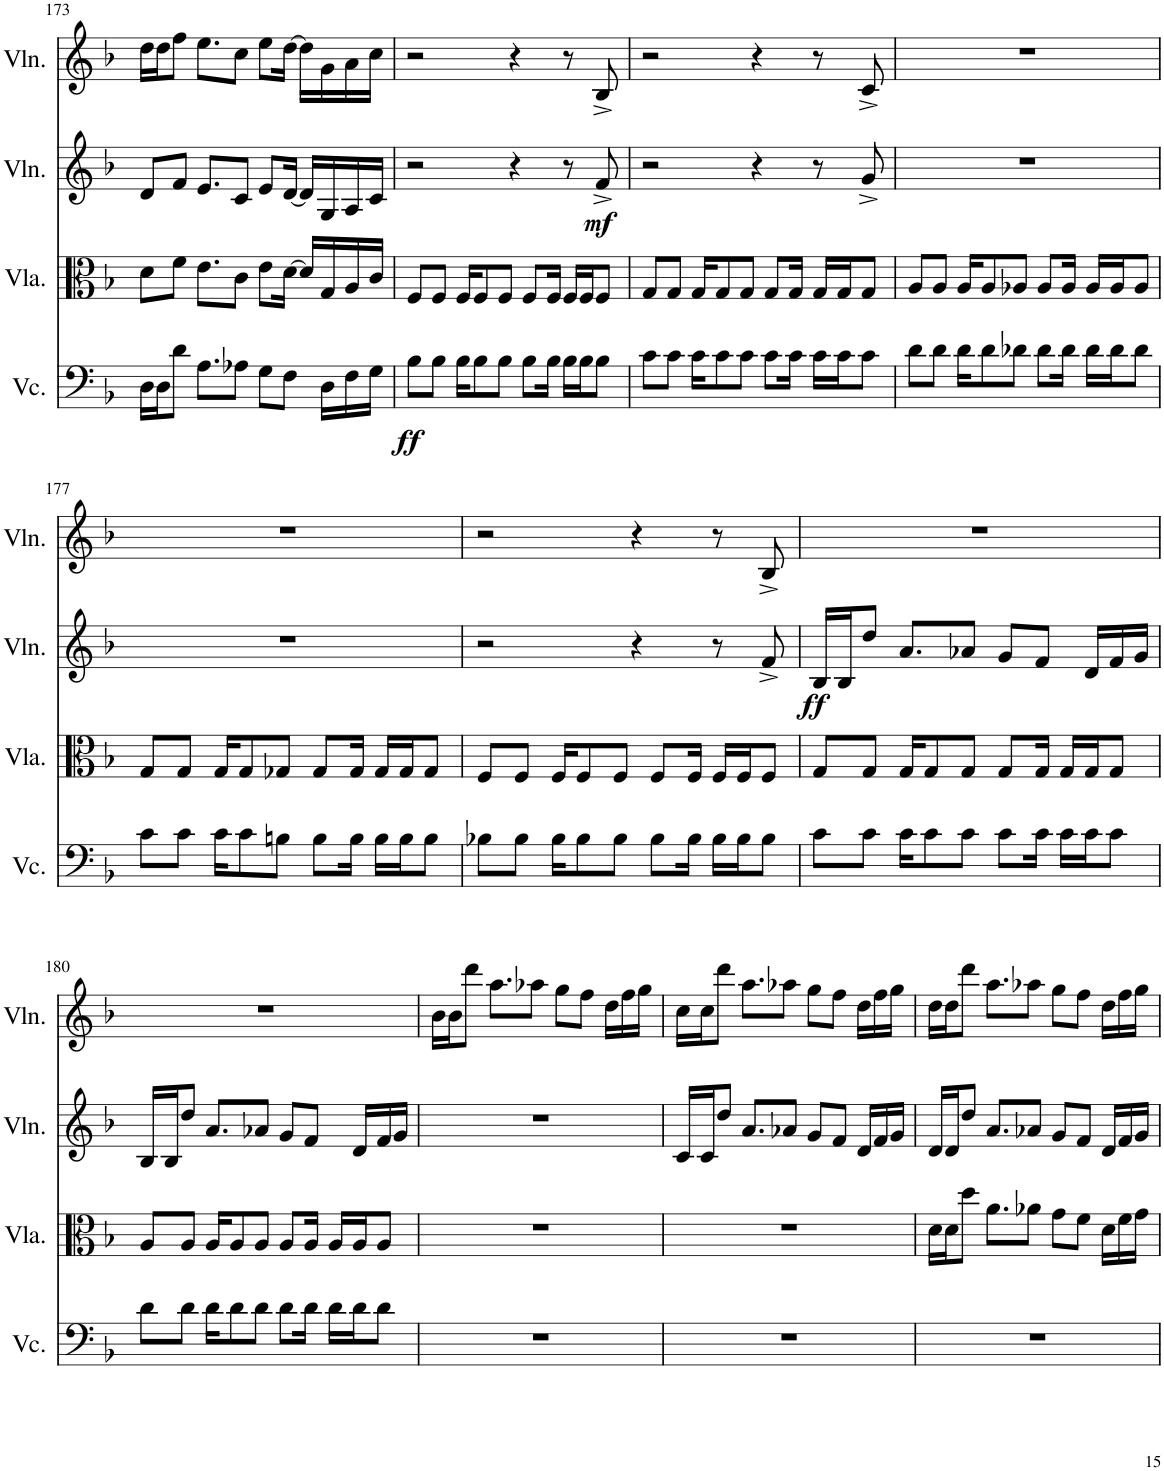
**kern	**dynam	**kern	**kern	**dynam	**kern
*part4	*part4	*part3	*part2	*part2	*part1
*staff4	*staff4	*staff3	*staff2	*staff2	*staff1
*I"Violoncello	*	*I"Viola	*I"Violin	*	*I"Violin
*I'Vc.	*	*I'Vla.	*I'Vln.	*	*I'Vln.
!!LO:PB:g=z
*clefF4	*	*clefC3	*clefG2	*	*clefG2
*k[b-]	*	*k[b-]	*k[b-]	*	*k[b-]
*M4/4	*	*M4/4	*M4/4	*	*M4/4
=173	=173	=173	=173	=173	=173
16D\LL	.	8d\L	8d/L	.	16dd\LL
16D\J	.	.	.	.	16dd\J
8d\J	.	8f\J	8f/J	.	8ff\J
8.A\L	.	8.e\L	8.e/L	.	8.ee\L
8A-X\J	.	8c\J	8c/J	.	8cc\J
8G\L	.	8e\L	8e/L	.	8ee\L
8F\J	.	[16d\Jk	[16d/Jk	.	[16dd\Jk
.	.	16d/LL]	16d/LL]	.	16dd\LL]
16D\LL	.	16G/	16G/	.	16g\
16F\	.	16A/	16A/	.	16a\
16G\JJ	.	16c/JJ	16c/JJ	.	16cc\JJ
=174	=174	=174	=174	=174	=174
!	!LO:DY:b	!	!	!	!
8B-\L	ff	8F/L	2r	.	2r
8B-\J	.	8F/J	.	.	.
16B-\KL	.	16F/KL	.	.	.
8B-\	.	8F/	.	.	.
8B-\J	.	8F/J	.	.	.
.	.	.	4r	.	4r
8B-\L	.	8F/L	.	.	.
16B-\Jk	.	16F/Jk	.	.	.
16B-\LL	.	16F/LL	8r	.	8r
16B-\J	.	16F/J	.	.	.
!	!	!	!	!LO:DY:b	!
8B-\J	.	8F/J	8f^/	mf	8B-^/
=175	=175	=175	=175	=175	=175
8c\L	.	8G/L	2r	.	2r
8c\J	.	8G/J	.	.	.
16c\KL	.	16G/KL	.	.	.
8c\	.	8G/	.	.	.
8c\J	.	8G/J	.	.	.
.	.	.	4r	.	4r
8c\L	.	8G/L	.	.	.
16c\Jk	.	16G/Jk	.	.	.
16c\LL	.	16G/LL	8r	.	8r
16c\J	.	16G/J	.	.	.
8c\J	.	8G/J	8g^/	.	8c^/
=176	=176	=176	=176	=176	=176
8d\L	.	8A/L	1r	.	1r
8d\J	.	8A/J	.	.	.
16d\KL	.	16A/KL	.	.	.
8d\	.	8A/	.	.	.
8d-X\J	.	8A-X/J	.	.	.
8d-\L	.	8A-/L	.	.	.
16d-\Jk	.	16A-/Jk	.	.	.
16d-\LL	.	16A-/LL	.	.	.
16d-\J	.	16A-/J	.	.	.
8d-\J	.	8A-/J	.	.	.
!!LO:LB:g=z
=177	=177	=177	=177	=177	=177
8c\L	.	8G/L	1r	.	1r
8c\J	.	8G/J	.	.	.
16c\KL	.	16G/KL	.	.	.
8c\	.	8G/	.	.	.
8Bn\J	.	8G-X/J	.	.	.
8B\L	.	8G-/L	.	.	.
16B\Jk	.	16G-/Jk	.	.	.
16B\LL	.	16G-/LL	.	.	.
16B\J	.	16G-/J	.	.	.
8B\J	.	8G-/J	.	.	.
=178	=178	=178	=178	=178	=178
8B-X\L	.	8F/L	2r	.	2r
8B-\J	.	8F/J	.	.	.
16B-\KL	.	16F/KL	.	.	.
8B-\	.	8F/	.	.	.
8B-\J	.	8F/J	.	.	.
.	.	.	4r	.	4r
8B-\L	.	8F/L	.	.	.
16B-\Jk	.	16F/Jk	.	.	.
16B-\LL	.	16F/LL	8r	.	8r
16B-\J	.	16F/J	.	.	.
8B-\J	.	8F/J	8f^/	.	8B-^/
=179	=179	=179	=179	=179	=179
!	!	!	!	!LO:DY:b	!
8c\L	.	8G/L	16B-/LL	ff	1r
.	.	.	16B-/J	.	.
8c\J	.	8G/J	8dd/J	.	.
16c\KL	.	16G/KL	8.a/L	.	.
8c\	.	8G/	.	.	.
8c\J	.	8G/J	8a-X/J	.	.
8c\L	.	8G/L	8g/L	.	.
16c\Jk	.	16G/Jk	8f/J	.	.
16c\LL	.	16G/LL	.	.	.
16c\J	.	16G/J	16d/LL	.	.
8c\J	.	8G/J	16f/	.	.
.	.	.	16g/JJ	.	.
!!LO:LB:g=z
=180	=180	=180	=180	=180	=180
8d\L	.	8A/L	16B-/LL	.	1r
.	.	.	16B-/J	.	.
8d\J	.	8A/J	8dd/J	.	.
16d\KL	.	16A/KL	8.a/L	.	.
8d\	.	8A/	.	.	.
8d\J	.	8A/J	8a-X/J	.	.
8d\L	.	8A/L	8g/L	.	.
16d\Jk	.	16A/Jk	8f/J	.	.
16d\LL	.	16A/LL	.	.	.
16d\J	.	16A/J	16d/LL	.	.
8d\J	.	8A/J	16f/	.	.
.	.	.	16g/JJ	.	.
=181	=181	=181	=181	=181	=181
1r	.	1r	1r	.	16b-\LL
.	.	.	.	.	16b-\J
.	.	.	.	.	8ddd\J
.	.	.	.	.	8.aa\L
.	.	.	.	.	8aa-X\J
.	.	.	.	.	8gg\L
.	.	.	.	.	8ff\J
.	.	.	.	.	16dd\LL
.	.	.	.	.	16ff\
.	.	.	.	.	16gg\JJ
=182	=182	=182	=182	=182	=182
1r	.	1r	16c/LL	.	16cc\LL
.	.	.	16c/J	.	16cc\J
.	.	.	8dd/J	.	8ddd\J
.	.	.	8.a/L	.	8.aa\L
.	.	.	8a-X/J	.	8aa-X\J
.	.	.	8g/L	.	8gg\L
.	.	.	8f/J	.	8ff\J
.	.	.	16d/LL	.	16dd\LL
.	.	.	16f/	.	16ff\
.	.	.	16g/JJ	.	16gg\JJ
=183	=183	=183	=183	=183	=183
1r	.	16d\LL	16d/LL	.	16dd\LL
.	.	16d\J	16d/J	.	16dd\J
.	.	8dd\J	8dd/J	.	8ddd\J
.	.	8.a\L	8.a/L	.	8.aa\L
.	.	8a-X\J	8a-X/J	.	8aa-X\J
.	.	8g\L	8g/L	.	8gg\L
.	.	8f\J	8f/J	.	8ff\J
.	.	16d\LL	16d/LL	.	16dd\LL
.	.	16f\	16f/	.	16ff\
.	.	16g\JJ	16g/JJ	.	16gg\JJ
=	=	=	=	=	=
*-	*-	*-	*-	*-	*-
